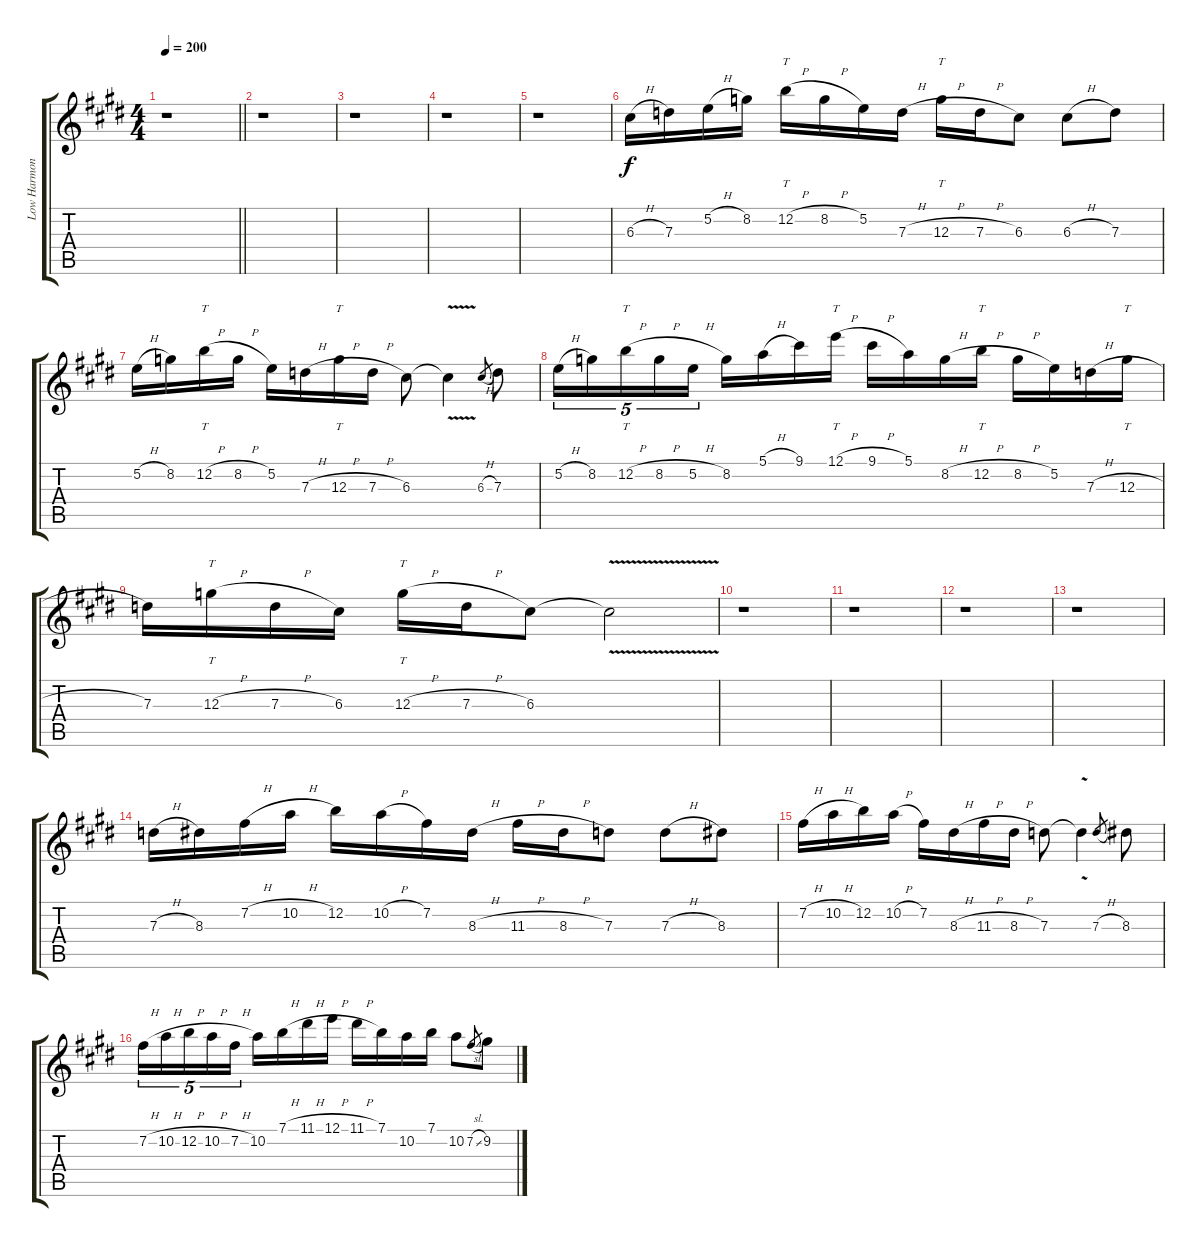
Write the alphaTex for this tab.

\track ("Low Harmony" "Low Harmon") {instrument distortionguitar}
\staff {score tabs}
\tuning (E4 B3 G3 D3 A2 E2) {hide}
\ts (4 4)
\tempo 200
\clef g2
\barLineRight lightlight
\ks c#minor
r.1{dy f} |
\ks e
r.1 |
\ks c#minor
r.1 |
\ks e
r.1 |
\ks c#minor
r.1 |
\ks e
6.3{h}.16 7.3.16 5.2{h}.16 8.2.16 12.2{h}.16{tt} 8.2{h}.16 5.2.16 7.3{h}.16 12.3{h}.16{tt} 7.3{h}.16 6.3.8 6.3{h}.8 7.3.8 |
\ks c#minor
5.2{h}.16 8.2.16 12.2{h}.16{tt} 8.2{h}.16 5.2.16 7.3{h}.16 12.3{h}.16{tt} 7.3{h}.16 6.3.8 6.3{v t}.4 6.3{h}.8{gr} 7.3.8 |
\ks e
5.2{h}.16{tu (5 4)} 8.2.16{tu (5 4)} 12.2{h}.16{tt tu (5 4)} 8.2{h}.16{tu (5 4)} 5.2{h}.16{tu (5 4)} 8.2.16 5.1{h}.16 9.1.16 12.1{h}.16{tt} 9.1{h}.16 5.1.16 8.2{h}.16 12.2{h}.16{tt} 8.2{h}.16 5.2.16 7.3{h}.16 12.3{h}.16{tt} |
\ks c#minor
7.3.16 12.3{h}.16{tt} 7.3{h}.16 6.3.16 12.3{h}.16{tt} 7.3{h}.16 6.3.8 6.3{v t}.2 |
\ks e
r.1 |
\ks c#minor
r.1 |
\ks e
r.1 |
\ks c#minor
r.1 |
\ks e
7.3{h}.16 8.3.16 7.2{h}.16 10.2{h}.16 12.2.16 10.2{h}.16 7.2.16 8.3{h}.16 11.3{h}.16 8.3{h}.16 7.3.8 7.3{h}.8 8.3.8 |
\ks c#minor
7.2{h}.16 10.2{h}.16 12.2.16 10.2{h}.16 7.2.16 8.3{h}.16 11.3{h}.16 8.3{h}.16 7.3.8 7.3{v t}.4 7.3{h}.8{gr} 8.3.8 |
\ks e
7.2{h}.16{tu (5 4)} 10.2{h}.16{tu (5 4)} 12.2{h}.16{tu (5 4)} 10.2{h}.16{tu (5 4)} 7.2{h}.16{tu (5 4)} 10.2.16 7.1{h}.16 11.1{h}.16 12.1{h}.16 11.1{h}.16 7.1.16 10.2.16 7.1.16 10.2.8 7.2{sl}.8{gr} 9.2.8
